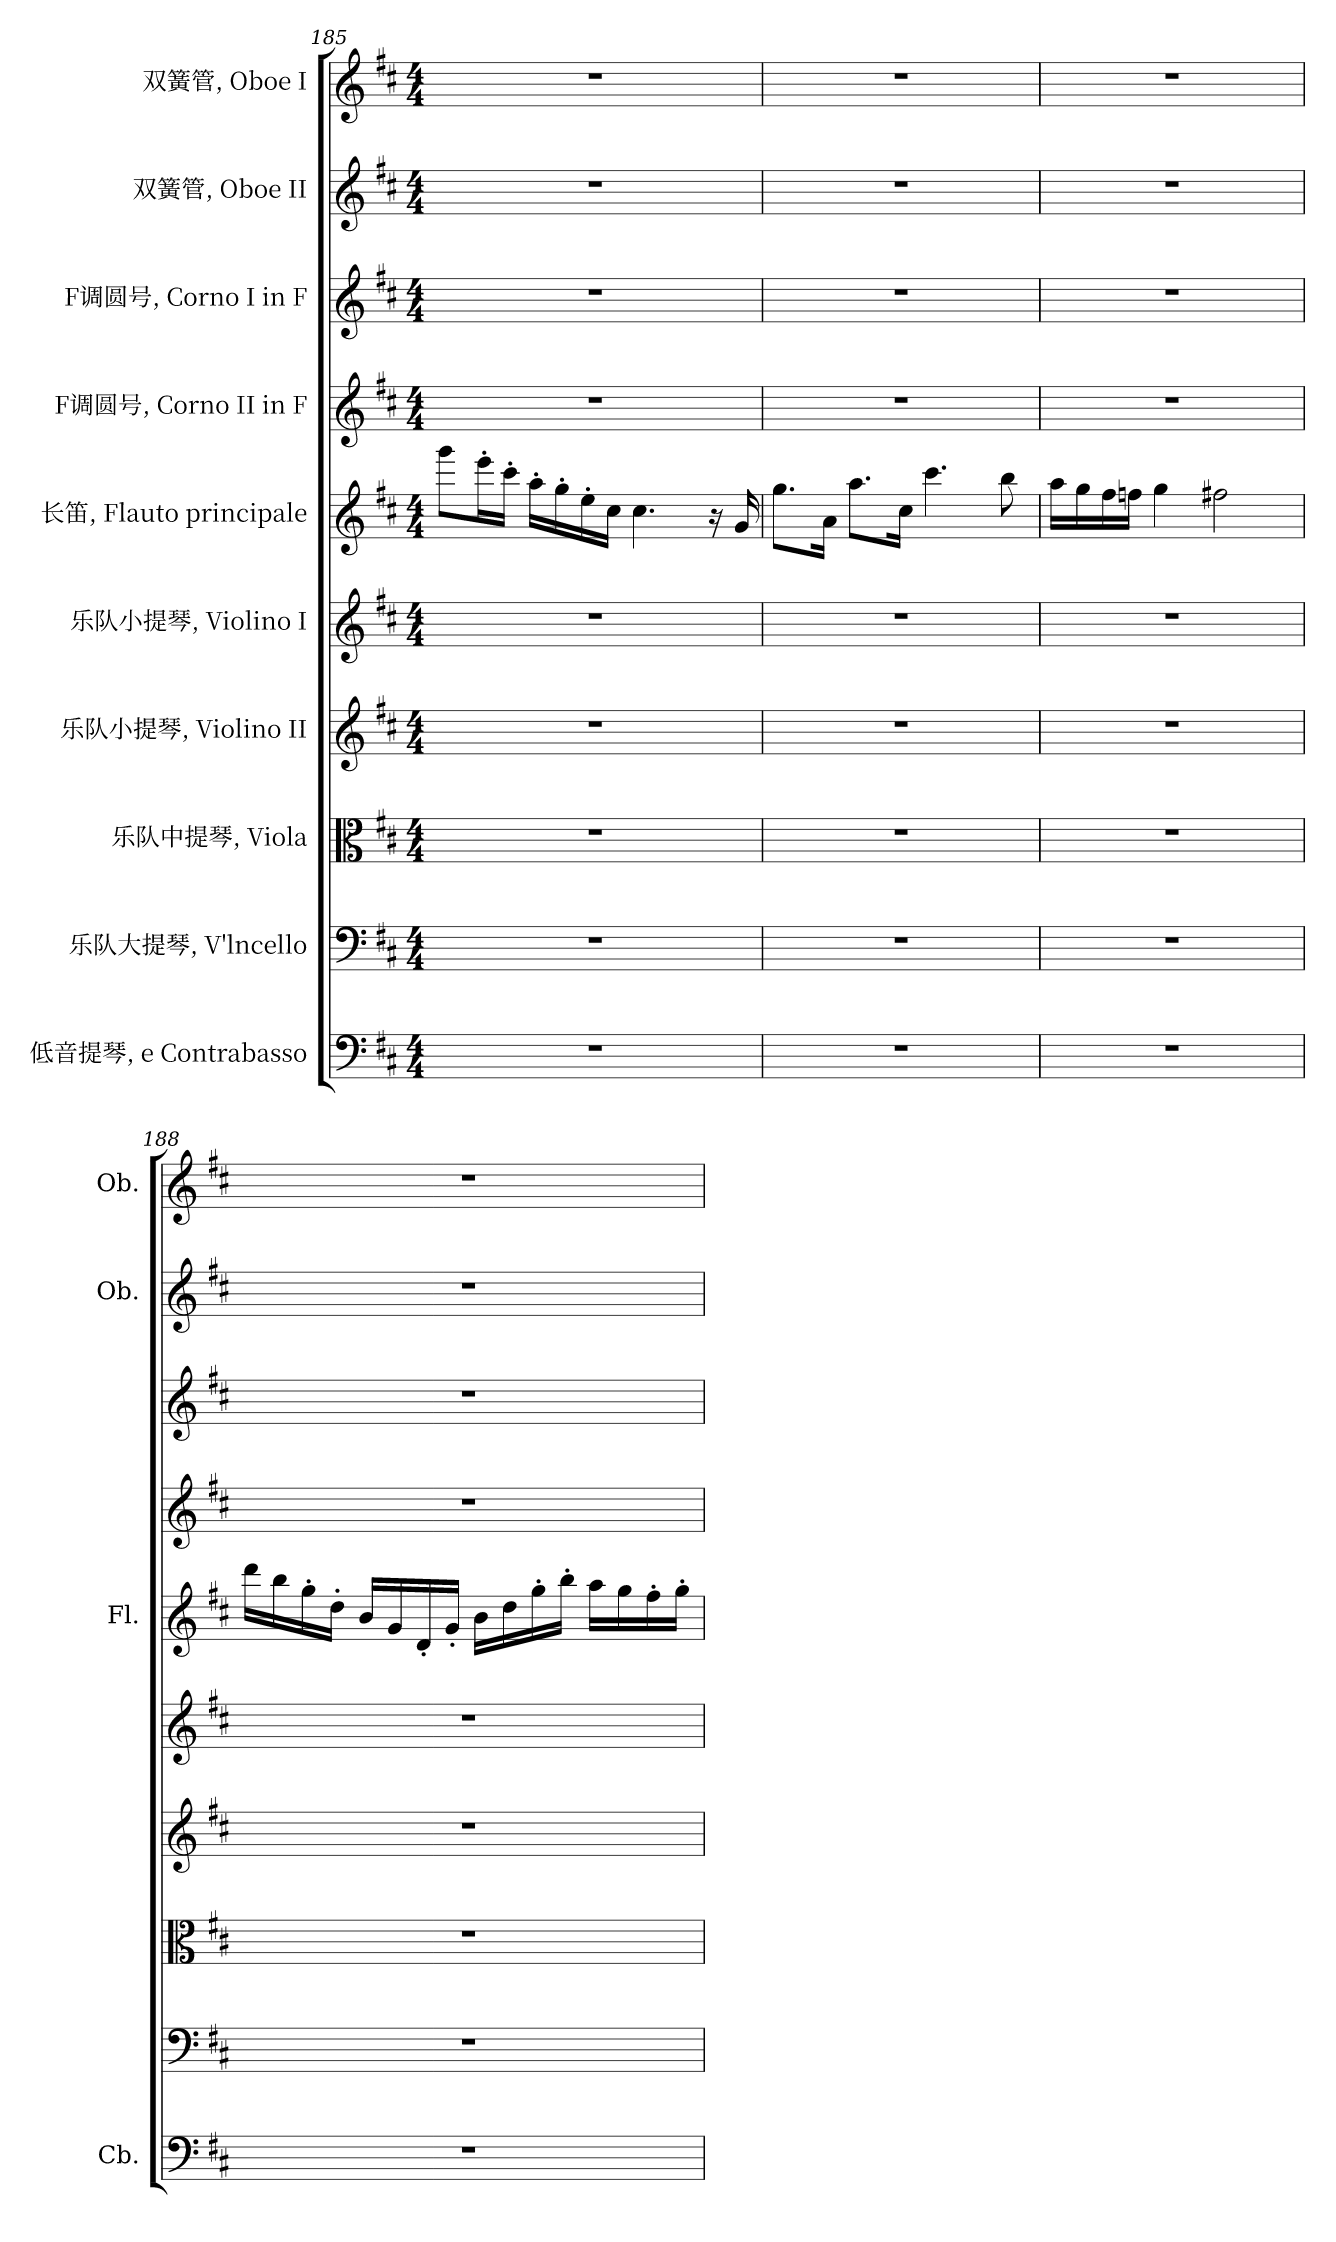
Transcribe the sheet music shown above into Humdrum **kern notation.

**kern	**kern	**kern	**kern	**kern	**kern	**kern	**kern	**kern	**kern
*part10	*part9	*part8	*part7	*part6	*part5	*part4	*part3	*part2	*part1
*staff10	*staff9	*staff8	*staff7	*staff6	*staff5	*staff4	*staff3	*staff2	*staff1
*I"低音提琴, e Contrabasso	*I"乐队大提琴, V'lncello	*I"乐队中提琴, Viola	*I"乐队小提琴, Violino II	*I"乐队小提琴, Violino I	*I"长笛, Flauto principale	*I"F调圆号, Corno II in F	*I"F调圆号, Corno I in F	*I"双簧管, Oboe II	*I"双簧管, Oboe I
*I'Cb.	*	*	*	*	*I'Fl.	*	*	*I'Ob.	*I'Ob.
*clefF4	*clefF4	*clefC3	*clefG2	*clefG2	*clefG2	*clefG2	*clefG2	*clefG2	*clefG2
*ITrd7c12	*	*	*	*	*	*ITrd4c7	*ITrd4c7	*	*
*k[f#c#]	*k[f#c#]	*k[f#c#]	*k[f#c#]	*k[f#c#]	*k[f#c#]	*k[f#]	*k[f#]	*k[f#c#]	*k[f#c#]
*M4/4	*M4/4	*M4/4	*M4/4	*M4/4	*M4/4	*M4/4	*M4/4	*M4/4	*M4/4
*MM98	*MM98	*MM98	*MM98	*MM98	*MM98	*MM98	*MM98	*MM98	*MM98
=185	=185	=185	=185	=185	=185	=185	=185	=185	=185
1r	1r	1r	1r	1r	8ggg\L	1r	1r	1r	1r
.	.	.	.	.	16eee'\L	.	.	.	.
.	.	.	.	.	16ccc#'\JJ	.	.	.	.
.	.	.	.	.	16aa'\LL	.	.	.	.
.	.	.	.	.	16gg'\	.	.	.	.
.	.	.	.	.	16ee'\	.	.	.	.
.	.	.	.	.	16cc#\JJ	.	.	.	.
.	.	.	.	.	4.cc#\	.	.	.	.
.	.	.	.	.	16r	.	.	.	.
.	.	.	.	.	16g/	.	.	.	.
=186	=186	=186	=186	=186	=186	=186	=186	=186	=186
1r	1r	1r	1r	1r	8.gg\L	1r	1r	1r	1r
.	.	.	.	.	16a\Jk	.	.	.	.
.	.	.	.	.	8.aa\L	.	.	.	.
.	.	.	.	.	16cc#\Jk	.	.	.	.
.	.	.	.	.	4.ccc#\	.	.	.	.
.	.	.	.	.	8bb\	.	.	.	.
!!LO:PB:g=z
=187	=187	=187	=187	=187	=187	=187	=187	=187	=187
1r	1r	1r	1r	1r	16aa\LL	1r	1r	1r	1r
.	.	.	.	.	16gg\	.	.	.	.
.	.	.	.	.	16ff#\	.	.	.	.
.	.	.	.	.	16ffn\JJ	.	.	.	.
.	.	.	.	.	4gg\	.	.	.	.
.	.	.	.	.	2ff#X\	.	.	.	.
=188	=188	=188	=188	=188	=188	=188	=188	=188	=188
*	*	*	*	*	*	*	*	*	*MM50
1r	1r	1r	1r	1r	16ddd\LL	1r	1r	1r	1r
.	.	.	.	.	16bb\	.	.	.	.
.	.	.	.	.	16gg'\	.	.	.	.
.	.	.	.	.	16dd'\JJ	.	.	.	.
.	.	.	.	.	16b/LL	.	.	.	.
.	.	.	.	.	16g/	.	.	.	.
.	.	.	.	.	16d'/	.	.	.	.
.	.	.	.	.	16g'/JJ	.	.	.	.
.	.	.	.	.	16b\LL	.	.	.	.
.	.	.	.	.	16dd\	.	.	.	.
.	.	.	.	.	16gg'\	.	.	.	.
.	.	.	.	.	16bb'\JJ	.	.	.	.
.	.	.	.	.	16aa\LL	.	.	.	.
.	.	.	.	.	16gg\	.	.	.	.
.	.	.	.	.	16ff#'\	.	.	.	.
.	.	.	.	.	16gg'\JJ	.	.	.	.
=	=	=	=	=	=	=	=	=	=
*-	*-	*-	*-	*-	*-	*-	*-	*-	*-
